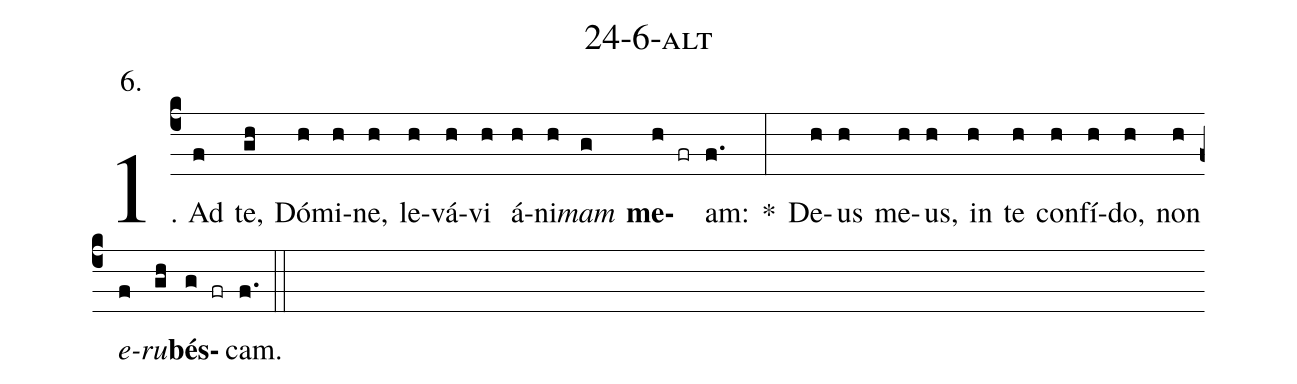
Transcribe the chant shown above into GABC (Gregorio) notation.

name: 24-6-alt;
annotation: 6.;
%%
(c4)1. Ad(f) te,(gh) Dó(h)mi(h)ne,(h) le(h)vá(h)vi(h) á(h)ni(h)<i>mam</i>(g) <b>me</b>(h fr)am:(f.) *(:) De(h)us(h) me(h)us,(h) in(h) te(h) con(h)fí(h)do,(h) non(h) <i>e</i>(f)<i>ru</i>(gh)<b>bés</b>(g fr)cam.(f.) (::)
